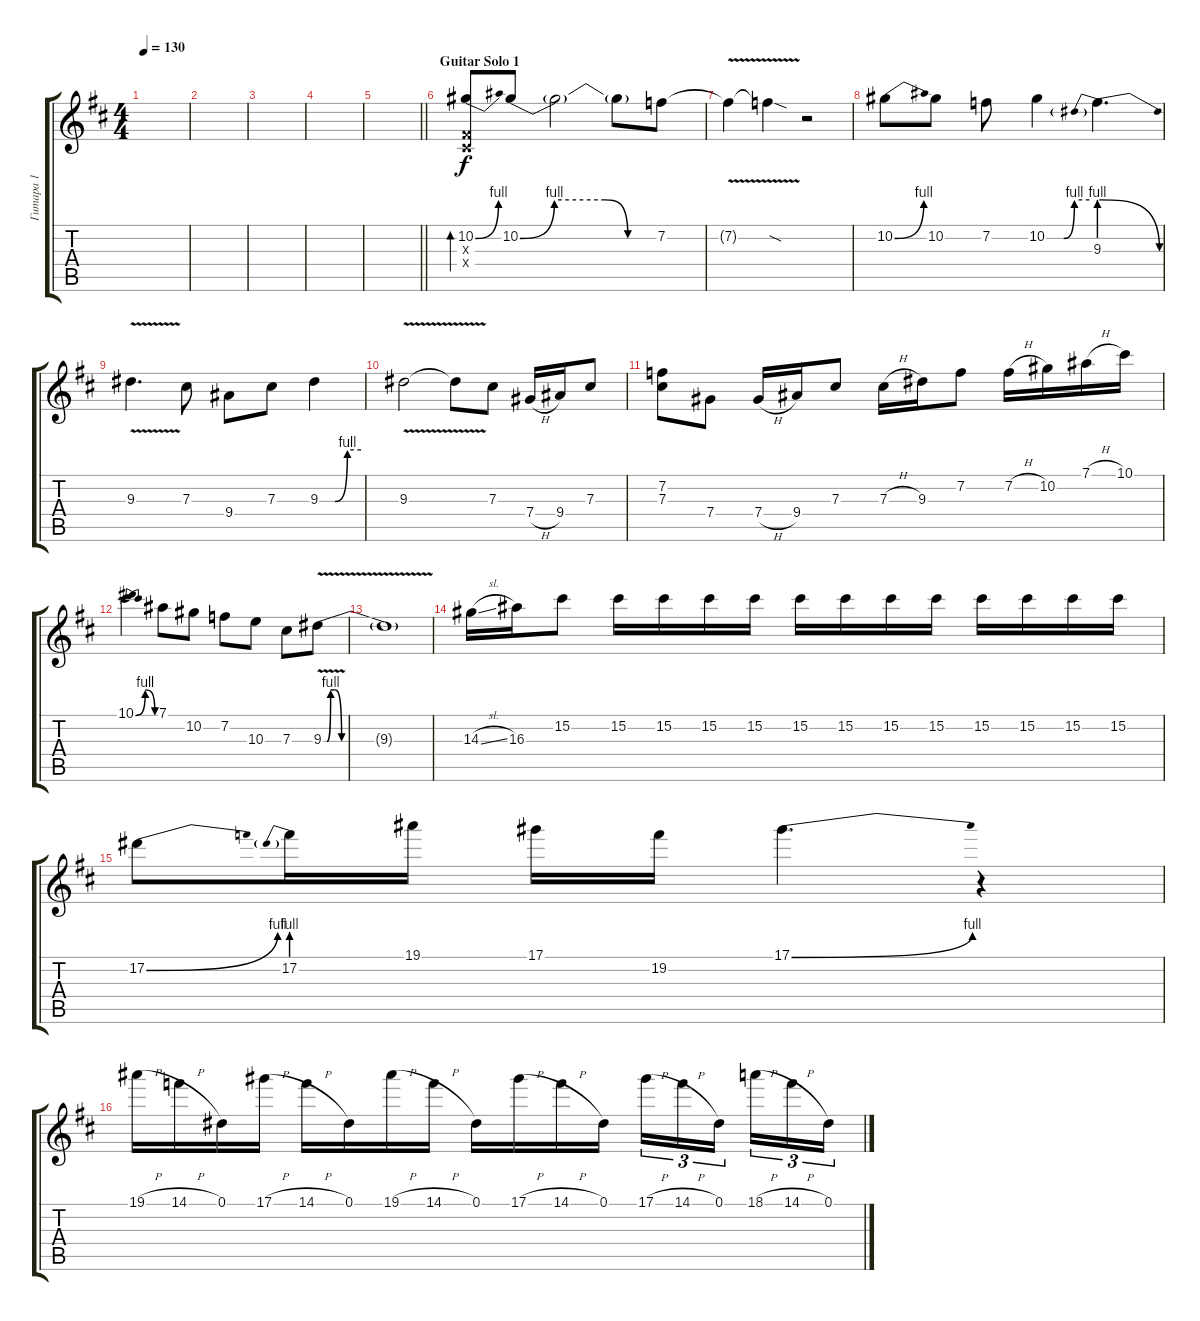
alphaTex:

\track ("Гитара 1" "Гитара 1") {instrument distortionguitar}
\staff {score tabs}
\tuning (Eb4 Bb3 Gb3 Db3 Ab2 Eb2) {hide}
\ts (4 4)
\tempo 130
\clef g2
\ks bminor
|
|
|
|
\barLineRight lightlight
|
\section ("" "Guitar Solo 1")
(10.2{be (bend 0 0 60 4)} 0.3{x} 0.4{x}).8{bd 240} 10.2{be (custom 0 0 15 4 37 4 47 0 60 0)}.8 10.2{t}.2 10.2{t}.8 7.2.8 |
7.2{v t}.4 7.2{sod t}.4 r.2 |
10.2{be (bend 0 0 60 4)}.8 10.2.8 7.2.8 10.2{be (custom 0 0 24 0 39 4 60 4)}.4 9.3{be (prebendrelease 0 4 60 0)}.4{d} |
9.3{v}.4{d} 7.3.8 9.4.8 7.3.8 9.3{be (custom 0 0 22 0 40 4 60 4)}.4 |
9.3{v}.2 9.3{t}.8 7.3.8 7.4{h}.16 9.4.16 7.3.8 |
(7.2 7.3).8 7.4.8 7.4{h}.16 9.4.16 7.3.8 7.3{h}.16 9.3.16 7.2.8 7.2{h}.16 10.2.16 7.1{h}.16 10.1.16 |
10.1{be (bendrelease 0 0 15 4 46 4 60 0)}.4 7.1.8 10.2.8 7.2.8 10.3.8 7.3.8 9.3{be (custom 0 0 2 0 4 4 6 4 10 0 14 0 17 0 58 0 60 0) v}.8 |
9.3{t}.1 |
14.3{sl}.16 16.3.16 15.2.8 15.2.16 15.2.16 15.2.16 15.2.16 15.2.16 15.2.16 15.2.16 15.2.16 15.2.16 15.2.16 15.2.16 15.2.16 |
17.2{be (bend 0 0 60 4)}.8 17.2{be (prebend 0 4 60 4)}.16 19.1.16 17.1.16 19.2.16 17.1{be (bend 0 0 60 4)}.4{d} r.4 |
19.1{h}.16 14.1{h}.16 0.1.16 17.1{h}.16 14.1{h}.16 0.1.16 19.1{h}.16 14.1{h}.16 0.1.16 17.1{h}.16 14.1{h}.16 0.1.16 17.1{h}.16{tu (3 2)} 14.1{h}.16{tu (3 2)} 0.1.16{tu (3 2) beam splitsecondary} 18.1{h}.16{tu (3 2)} 14.1{h}.16{tu (3 2)} 0.1.16{tu (3 2)}
